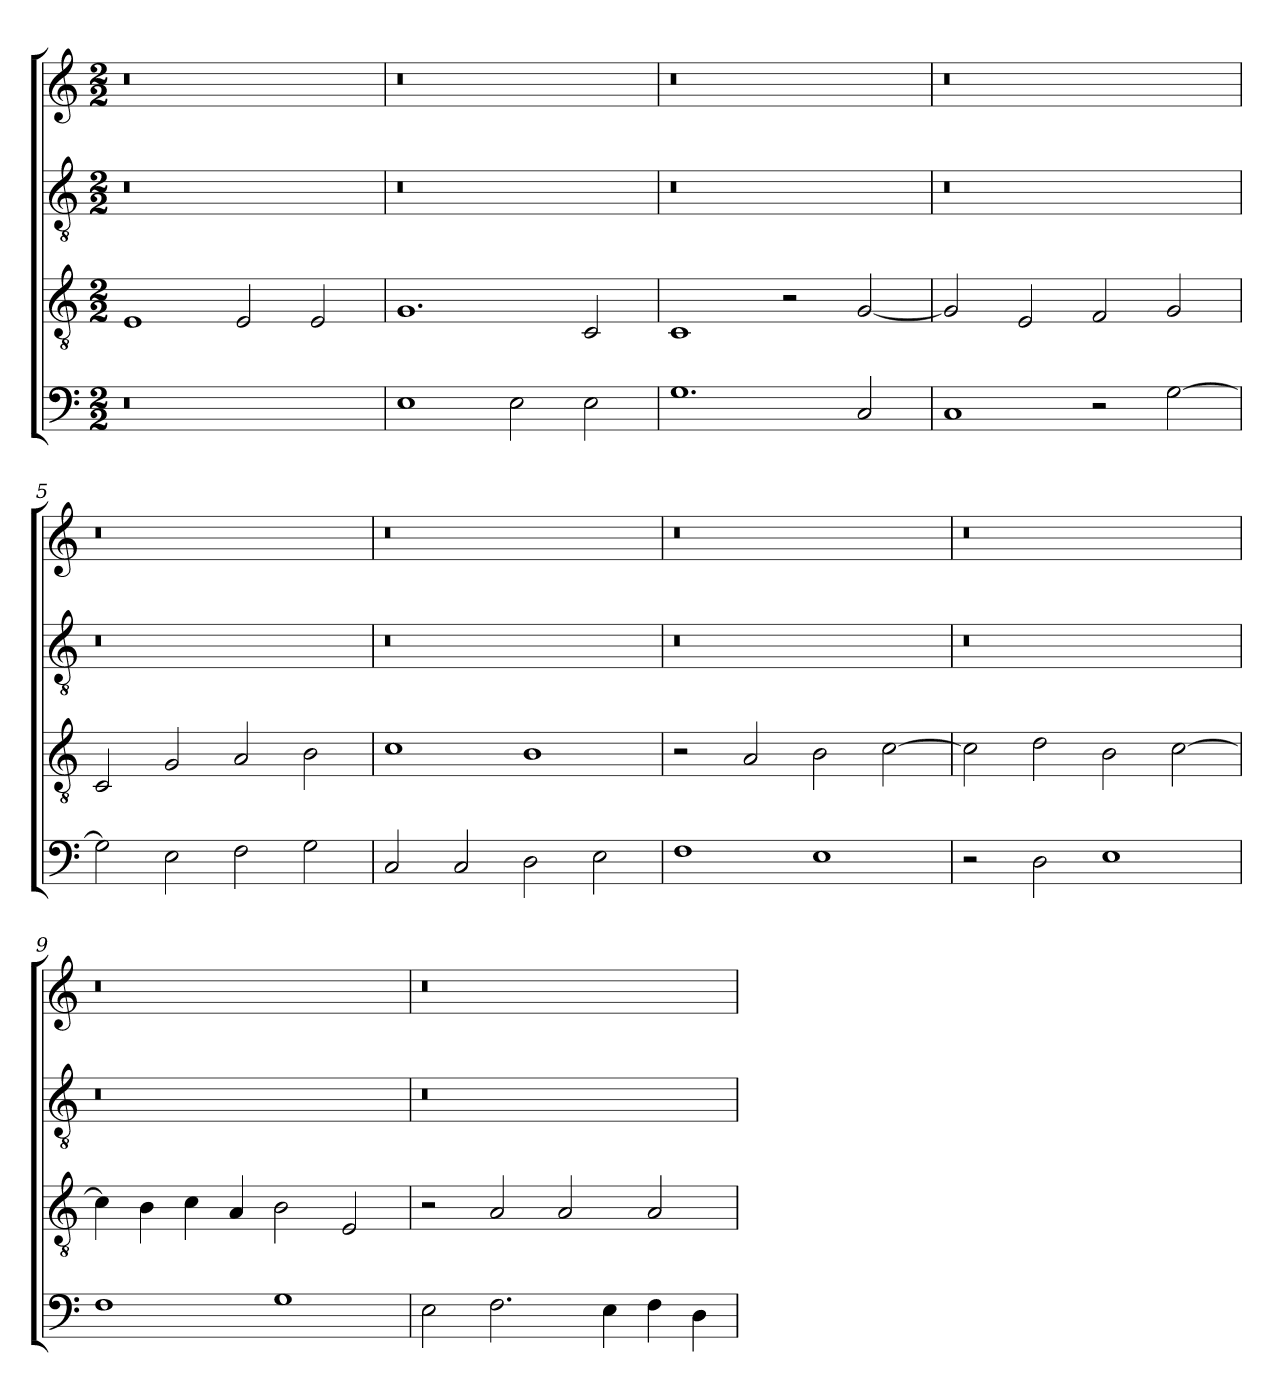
**kern	**kern	**kern	**kern
*part4	*part3	*part2	*part1
*staff4	*staff3	*staff2	*staff1
*clefF4	*clefGv2	*clefGv2	*clefG2
*k[]	*k[]	*k[]	*k[]
*M2/2	*M2/2	*M2/2	*M2/2
=1	=1	=1	=1
0r	1E	0r	0r
.	2E/	.	.
.	2E/	.	.
=2	=2	=2	=2
1E	1.G	0r	0r
2E\	.	.	.
2E\	2C/	.	.
=3	=3	=3	=3
1.G	1C	0r	0r
.	2r	.	.
2C/	[2G/	.	.
=4	=4	=4	=4
1C	2G/]	0r	0r
.	2E/	.	.
2r	2F/	.	.
[2G\	2G/	.	.
=5	=5	=5	=5
2G\]	2C/	0r	0r
2E\	2G/	.	.
2F\	2A/	.	.
2G\	2B\	.	.
=6	=6	=6	=6
2C/	1c	0r	0r
2C/	.	.	.
2D\	1B	.	.
2E\	.	.	.
=7	=7	=7	=7
1F	2r	0r	0r
.	2A/	.	.
1E	2B\	.	.
.	[2c\	.	.
=8	=8	=8	=8
2r	2c\]	0r	0r
2D\	2d\	.	.
1E	2B\	.	.
.	[2c\	.	.
=9	=9	=9	=9
1F	4c\]	0r	0r
.	4B\	.	.
.	4c\	.	.
.	4A/	.	.
1G	2B\	.	.
.	2E/	.	.
=10	=10	=10	=10
2E\	2r	0r	0r
2.F\	2A/	.	.
.	2A/	.	.
4E\	.	.	.
4F\	2A/	.	.
4D\	.	.	.
=	=	=	=
*-	*-	*-	*-
